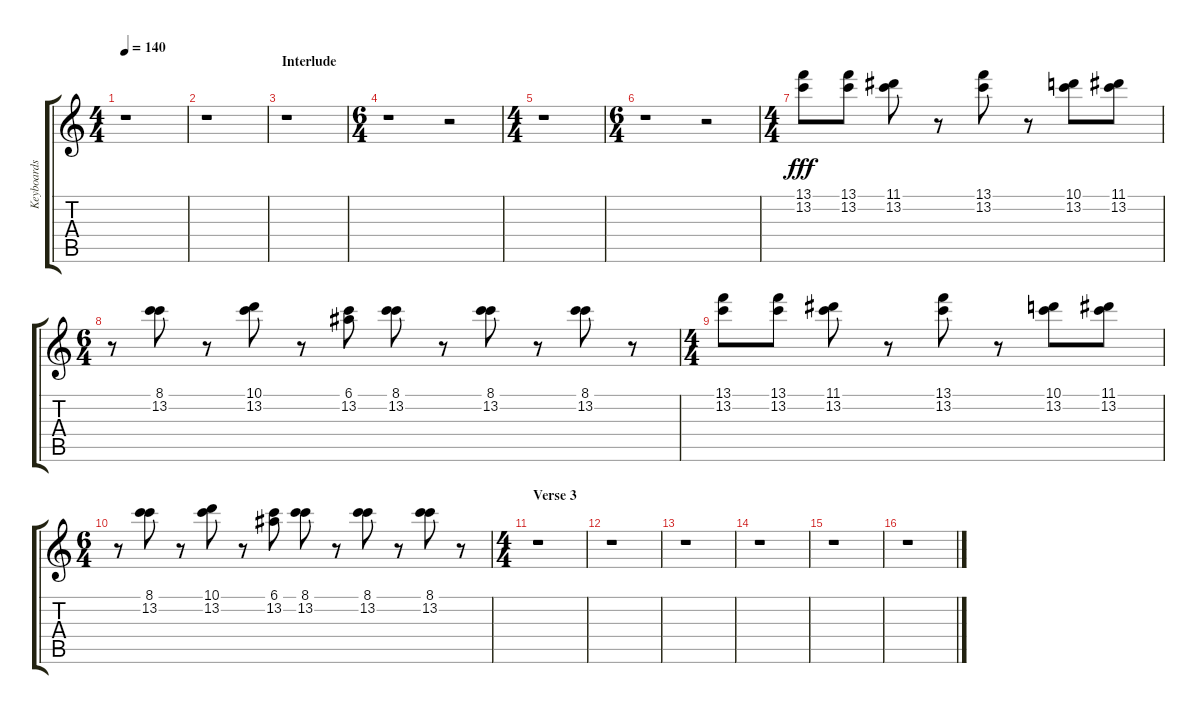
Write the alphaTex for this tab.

\track ("Keyboards 2" "Keyboards ") {instrument pizzicatostrings}
\staff {score tabs}
\tuning (E5 B4 G4 D4 A3 E3) {hide}
\ts (4 4)
\tempo 140
\clef g2
\ks c
r.1{dy f} |
r.1 |
\section ("" "Interlude")
r.1 |
\ts (6 4)
r.1 r.2 |
\ts (4 4)
r.1 |
\ts (6 4)
r.1 r.2 |
\ts (4 4)
(13.1 13.2).8{dy fff instrument pizzicatostrings} (13.1 13.2).8 (11.1 13.2).8 r.8 (13.1 13.2).8 r.8 (10.1 13.2).8 (11.1 13.2).8 |
\ts (6 4)
r.8 (8.1 13.2).8 r.8 (10.1 13.2).8 r.8 (6.1 13.2).8 (8.1 13.2).8 r.8 (8.1 13.2).8 r.8 (8.1 13.2).8 r.8 |
\ts (4 4)
(13.1 13.2).8 (13.1 13.2).8 (11.1 13.2).8 r.8 (13.1 13.2).8 r.8 (10.1 13.2).8 (11.1 13.2).8 |
\ts (6 4)
r.8 (8.1 13.2).8 r.8 (10.1 13.2).8 r.8 (6.1 13.2).8 (8.1 13.2).8 r.8 (8.1 13.2).8 r.8 (8.1 13.2).8 r.8 |
\ts (4 4)
\section ("" "Verse 3")
r.1 |
r.1 |
r.1 |
r.1 |
r.1 |
r.1
